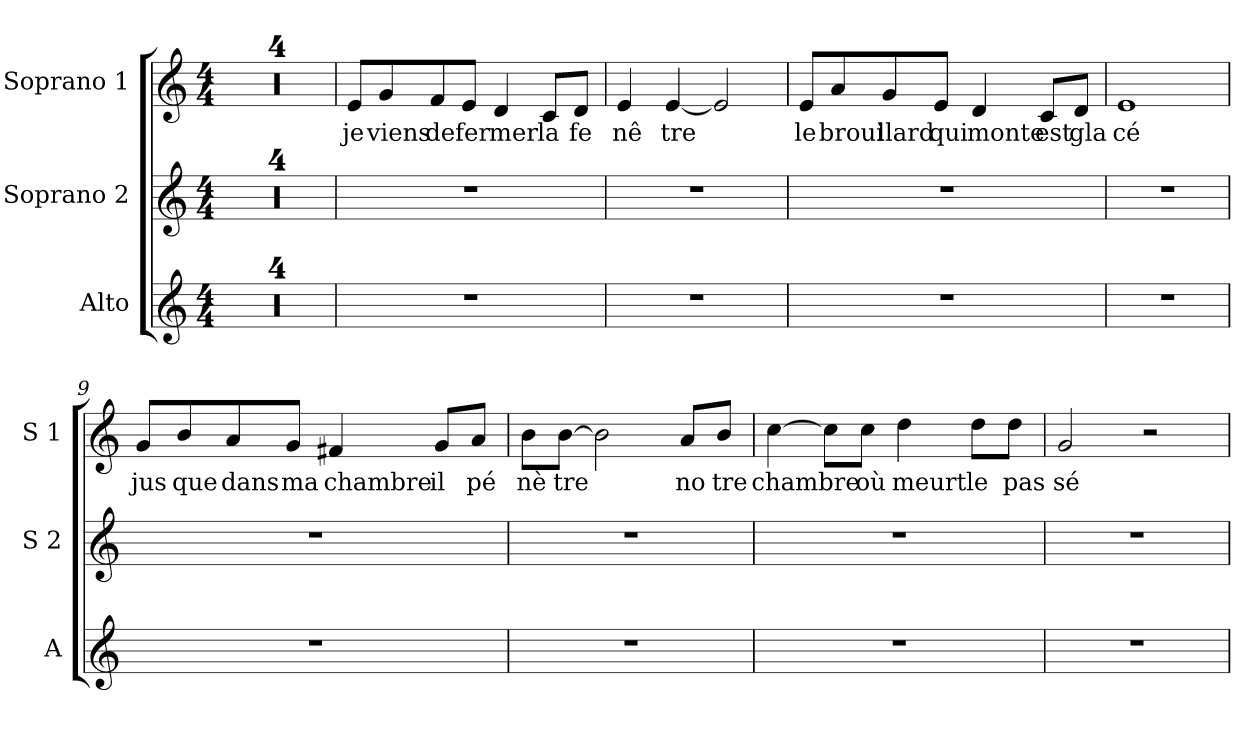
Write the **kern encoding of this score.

**kern	**kern	**kern	**text
*part3	*part2	*part1	*part1
*staff3	*staff2	*staff1	*staff1
*I"Alto	*I"Soprano 2	*I"Soprano 1	*
*I'A	*I'S 2	*I'S 1	*
*clefG2	*clefG2	*clefG2	*
*k[]	*k[]	*k[]	*
*C:	*C:	*C:	*
*M4/4	*M4/4	*M4/4	*
=1	=1	=1	=1
1r	1r	1r	.
=2	=2	=2	=2
1r	1r	1r	.
=3	=3	=3	=3
1r	1r	1r	.
=4	=4	=4	=4
1r	1r	1r	.
!!LO:LB:g=z
=5	=5	=5	=5
!	!	!	!LO:LY:b
1r	1r	8e/L	je
!	!	!	!LO:LY:b
.	.	8g/	viens
!	!	!	!LO:LY:b
.	.	8f/	de
!	!	!	!LO:LY:b
.	.	8e/J	fer
!	!	!	!LO:LY:b
.	.	4d/	mer
!	!	!	!LO:LY:b
.	.	8c/L	la
!	!	!	!LO:LY:b
.	.	8d/J	fe
=6	=6	=6	=6
!	!	!	!LO:LY:b
1r	1r	4e/	nê
!	!	!	!LO:LY:b
.	.	[4e/	tre
.	.	2e/]	.
=7	=7	=7	=7
!	!	!	!LO:LY:b
1r	1r	8e/L	le
!	!	!	!LO:LY:b
.	.	8a/	broui
!	!	!	!LO:LY:b
.	.	8g/	llard
!	!	!	!LO:LY:b
.	.	8e/J	qui
!	!	!	!LO:LY:b
.	.	4d/	monte
!	!	!	!LO:LY:b
.	.	8c/L	est
!	!	!	!LO:LY:b
.	.	8d/J	gla
=8	=8	=8	=8
!	!	!	!LO:LY:b
1r	1r	1e	cé
!!LO:LB:g=z
=9	=9	=9	=9
!	!	!	!LO:LY:b
1r	1r	8g/L	jus
!	!	!	!LO:LY:b
.	.	8b/	que
!	!	!	!LO:LY:b
.	.	8a/	dans
!	!	!	!LO:LY:b
.	.	8g/J	ma
!	!	!	!LO:LY:b
.	.	4f#X/	chambre
!	!	!	!LO:LY:b
.	.	8g/L	il
!	!	!	!LO:LY:b
.	.	8a/J	pé
=10	=10	=10	=10
!	!	!	!LO:LY:b
1r	1r	8b\L	nè
!	!	!	!LO:LY:b
.	.	[8b\J	tre
.	.	2b\]	.
!	!	!	!LO:LY:b
.	.	8a/L	no
!	!	!	!LO:LY:b
.	.	8b/J	tre
=11	=11	=11	=11
!	!	!	!LO:LY:b
1r	1r	[4cc\	chambre
.	.	8cc\L]	.
!	!	!	!LO:LY:b
.	.	8cc\J	où
!	!	!	!LO:LY:b
.	.	4dd\	meurt
!	!	!	!LO:LY:b
.	.	8dd\L	le
!	!	!	!LO:LY:b
.	.	8dd\J	pas
=12	=12	=12	=12
!	!	!	!LO:LY:b
1r	1r	2g/	sé
.	.	2r	.
=	=	=	=
*-	*-	*-	*-
